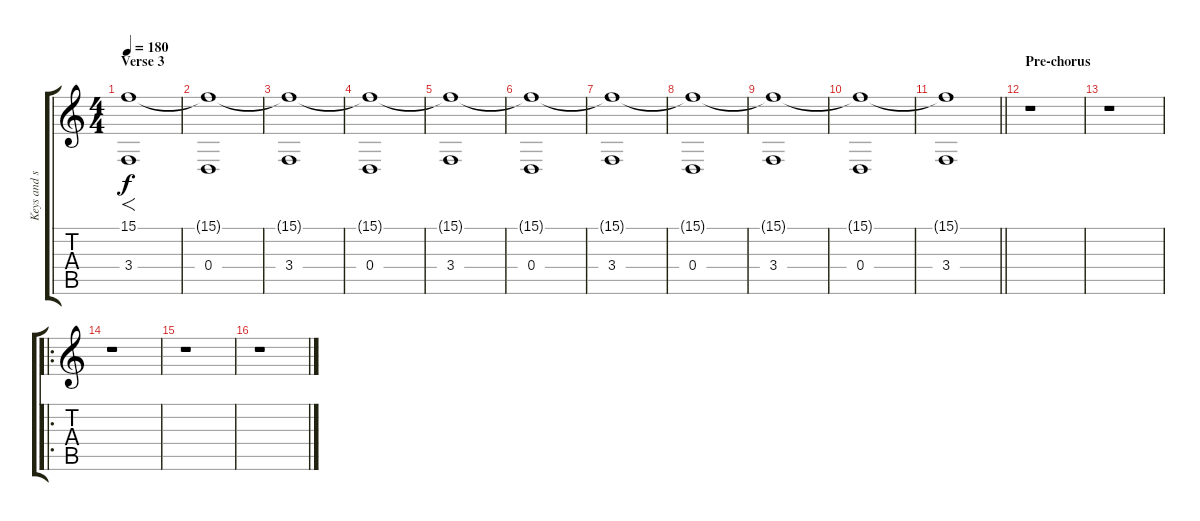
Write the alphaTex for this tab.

\track ("Keys and synths" "Keys and s") {instrument drawbarorgan}
\staff {score tabs}
\tuning (D4 A3 Gb3 D3 A2 D2) {hide}
\ts (4 4)
\section ("" "Verse 3")
\tempo 180
\clef g2
\ks c
(15.1 3.4).1{f dy f instrument synthstrings2} |
(15.1{t} 0.4).1 |
(15.1{t} 3.4).1 |
(15.1{t} 0.4).1 |
(15.1{t} 3.4).1 |
(15.1{t} 0.4).1 |
(15.1{t} 3.4).1 |
(15.1{t} 0.4).1 |
(15.1{t} 3.4).1 |
(15.1{t} 0.4).1 |
\barLineRight lightlight
(15.1{t} 3.4).1 |
\section ("" "Pre-chorus")
r.1 |
r.1 |
\ro
r.1 |
r.1 |
r.1
